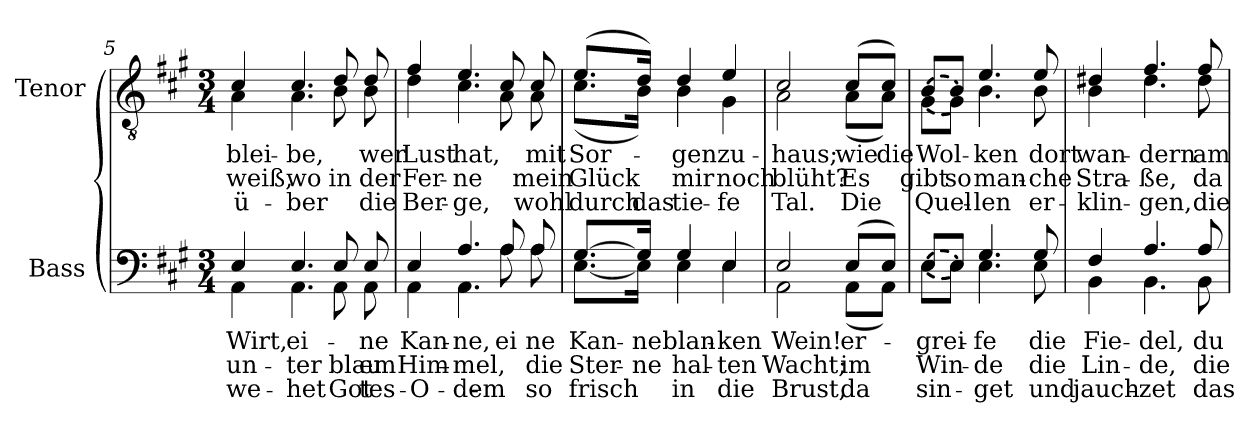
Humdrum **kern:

**kern	**text	**text	**text	**kern	**text	**text	**text
*part2	*part2	*part2	*part2	*part1	*part1	*part1	*part1
*staff2	*staff2	*staff2	*staff2	*staff1	*staff1	*staff1	*staff1
*I"Bass	*	*	*	*I"Tenor	*	*	*
*clefF4	*	*	*	*clefGv2	*	*	*
*k[f#c#g#]	*	*	*	*k[f#c#g#]	*	*	*
*M3/4	*	*	*	*M3/4	*	*	*
=5	=5	=5	=5	=5	=5	=5	=5
!	!LO:LY:b	!LO:LY:b	!LO:LY:b	!	!LO:LY:b	!LO:LY:b	!LO:LY:b
*^	*	*	*	*^	*	*	*
*	*^	*	*	*	*	*^	*	*	*
*	*	*^	*	*	*	*	*	*^	*	*	*
4E/	4AA\	2ryy	2ryy	Wirt,	un-	we-	4c#/	4A\	2ryy	2ryy	blei-	weiß,	ü-
!	!	!	!	!LO:LY:b	!LO:LY:b	!LO:LY:b	!	!	!	!	!LO:LY:b	!LO:LY:b	!LO:LY:b
4.E/	4.AA\	.	.	ei-	-ter	-het	4.c#/	4.A\	.	.	-be,	wo	-ber
!	!	!	!	!	!LO:LY:b	!LO:LY:b	!	!	!	!	!	!LO:LY:b	!
.	.	8E/	8AA\	.	blau -	Got -	.	.	8d/	8B\	.	in	.
!	!	!	!	!LO:LY:b	!LO:LY:b	!LO:LY:b	!	!	!	!	!LO:LY:b	!LO:LY:b	!LO:LY:b
8E/	8AA\	8ryy	8ryy	-ne	em	tes	8d/	8B\	8ryy	8ryy	wer	der	die
=6	=6	=6	=6	=6	=6	=6	=6	=6	=6	=6	=6	=6	=6
!	!	!	!	!LO:LY:b	!LO:LY:b	!LO:LY:b	!	!	!	!	!LO:LY:b	!LO:LY:b	!LO:LY:b
4E/	4AA\	2ryy	2ryy	Kan-	Him-	O-	4f#/	4d\	2ryy	2ryy	Lust	Fer-	Ber-
!	!	!	!	!LO:LY:b	!LO:LY:b	!LO:LY:b	!	!	!	!	!LO:LY:b	!LO:LY:b	!LO:LY:b
4.A/	4.AA\	.	.	-ne,	-mel,	-dem	4.e/	4.c#\	.	.	hat,	-ne	-ge,
!	!	!	!	!LO:LY:b	!	!	!	!	!	!	!	!	!
.	.	8A/	8A\	ei -	.	.	.	.	8c#/	8A\	.	.	.
!	!	!	!	!LO:LY:b	!LO:LY:b	!LO:LY:b	!	!	!	!	!LO:LY:b	!LO:LY:b	!LO:LY:b
8A/	8A\	8ryy	8ryy	ne	die	so	8c#/	8A\	8ryy	8ryy	mit	mein	wohl
=7	=7	=7	=7	=7	=7	=7	=7	=7	=7	=7	=7	=7	=7
!	!	!	!	!LO:LY:b	!LO:LY:b	!LO:LY:b	!	!	!	!	!LO:LY:b	!LO:LY:b	!LO:LY:b
*	*v	*v	*v	*	*	*	*	*	*	*	*	*	*
*	*	*	*	*	*	*v	*v	*v	*	*	*
[8.G#/L	[8.E\L	Kan-	Ster-	frisch	(8.e/L	(8.c#\L	Sor-	Glück	durch
!	!	!LO:LY:b	!LO:LY:b	!	!	!	!	!	!LO:LY:b
16G#/Jk]	16E\Jk]	ne	-ne	.	16d/Jk)	16B\Jk)	.	.	das
!	!	!LO:LY:b	!LO:LY:b	!LO:LY:b	!	!	!LO:LY:b	!LO:LY:b	!LO:LY:b
4G#/	4E\	blan-	hal-	in	4d/	4B\	-gen	mir	tie-
!	!	!LO:LY:b	!LO:LY:b	!LO:LY:b	!	!	!LO:LY:b	!LO:LY:b	!LO:LY:b
4E/	4E\	-ken	-ten	die	4e/	4G#\	zu-	noch	-fe
=8	=8	=8	=8	=8	=8	=8	=8	=8	=8
!	!	!LO:LY:b	!LO:LY:b	!LO:LY:b	!	!	!LO:LY:b	!LO:LY:b	!LO:LY:b
2E/	2AA\	Wein!	Wacht;	Brust,	2c#/	2A\	-haus;	blüht?	Tal.
!	!	!LO:LY:b	!LO:LY:b	!LO:LY:b	!	!	!LO:LY:b	!LO:LY:b	!LO:LY:b
(8E/L	(8AA\L	er-	im	da	(8c#/L	(8A\L	wie	Es	Die
!	!	!	!	!	!	!	!LO:LY:b	!	!
8E/J)	8AA\J)	.	.	.	8c#/J)	8A\J)	die	.	.
!!LO:LB:g=z	!!
=9	=9	=9	=9	=9	=9	=9	=9	=9	=9
!LO:T:dash	!LO:T:dash	!LO:LY:b	!LO:LY:b	!LO:LY:b	!LO:T:dash	!LO:T:dash	!LO:LY:b	!LO:LY:b	!LO:LY:b
[8E/L	[8E\L	-grei-	-Win-	sin-	[8B/L	[8G#\L	Wol-	gibt	Quel-
!	!	!	!	!	!	!	!	!LO:LY:b	!
8E/J]	8E\J]	.	.	.	8B/J]	8G#\J]	.	so	.
!	!	!LO:LY:b	!LO:LY:b	!LO:LY:b	!	!	!LO:LY:b	!LO:LY:b	!LO:LY:b
4.G#/	4.E\	-fe	-de	-get	4.e/	4.B\	-ken	man-	len
!	!	!LO:LY:b	!LO:LY:b	!LO:LY:b	!	!	!LO:LY:b	!LO:LY:b	!LO:LY:b
8G#/	8E\	die	die	und	8e/	8B\	dort	-che	er-
=10	=10	=10	=10	=10	=10	=10	=10	=10	=10
!	!	!LO:LY:b	!LO:LY:b	!LO:LY:b	!	!	!LO:LY:b	!LO:LY:b	!LO:LY:b
4F#/	4BB\	Fie-	Lin-	jauch-	4d#X/	4B\	wan-	Stra-	-klin-
!	!	!LO:LY:b	!LO:LY:b	!LO:LY:b	!	!	!LO:LY:b	!LO:LY:b	!LO:LY:b
4.A/	4.BB\	-del,	-de,	-zet	4.f#/	4.d#\	-dern	-ße,	-gen,
!	!	!LO:LY:b	!LO:LY:b	!LO:LY:b	!	!	!LO:LY:b	!LO:LY:b	!LO:LY:b
8A/	8BB\	du	die	das	8f#/	8d#\	am	da	die
*v	*v	*	*	*	*	*	*	*	*
*	*	*	*	*v	*v	*	*	*
=	=	=	=	=	=	=	=
*-	*-	*-	*-	*-	*-	*-	*-
